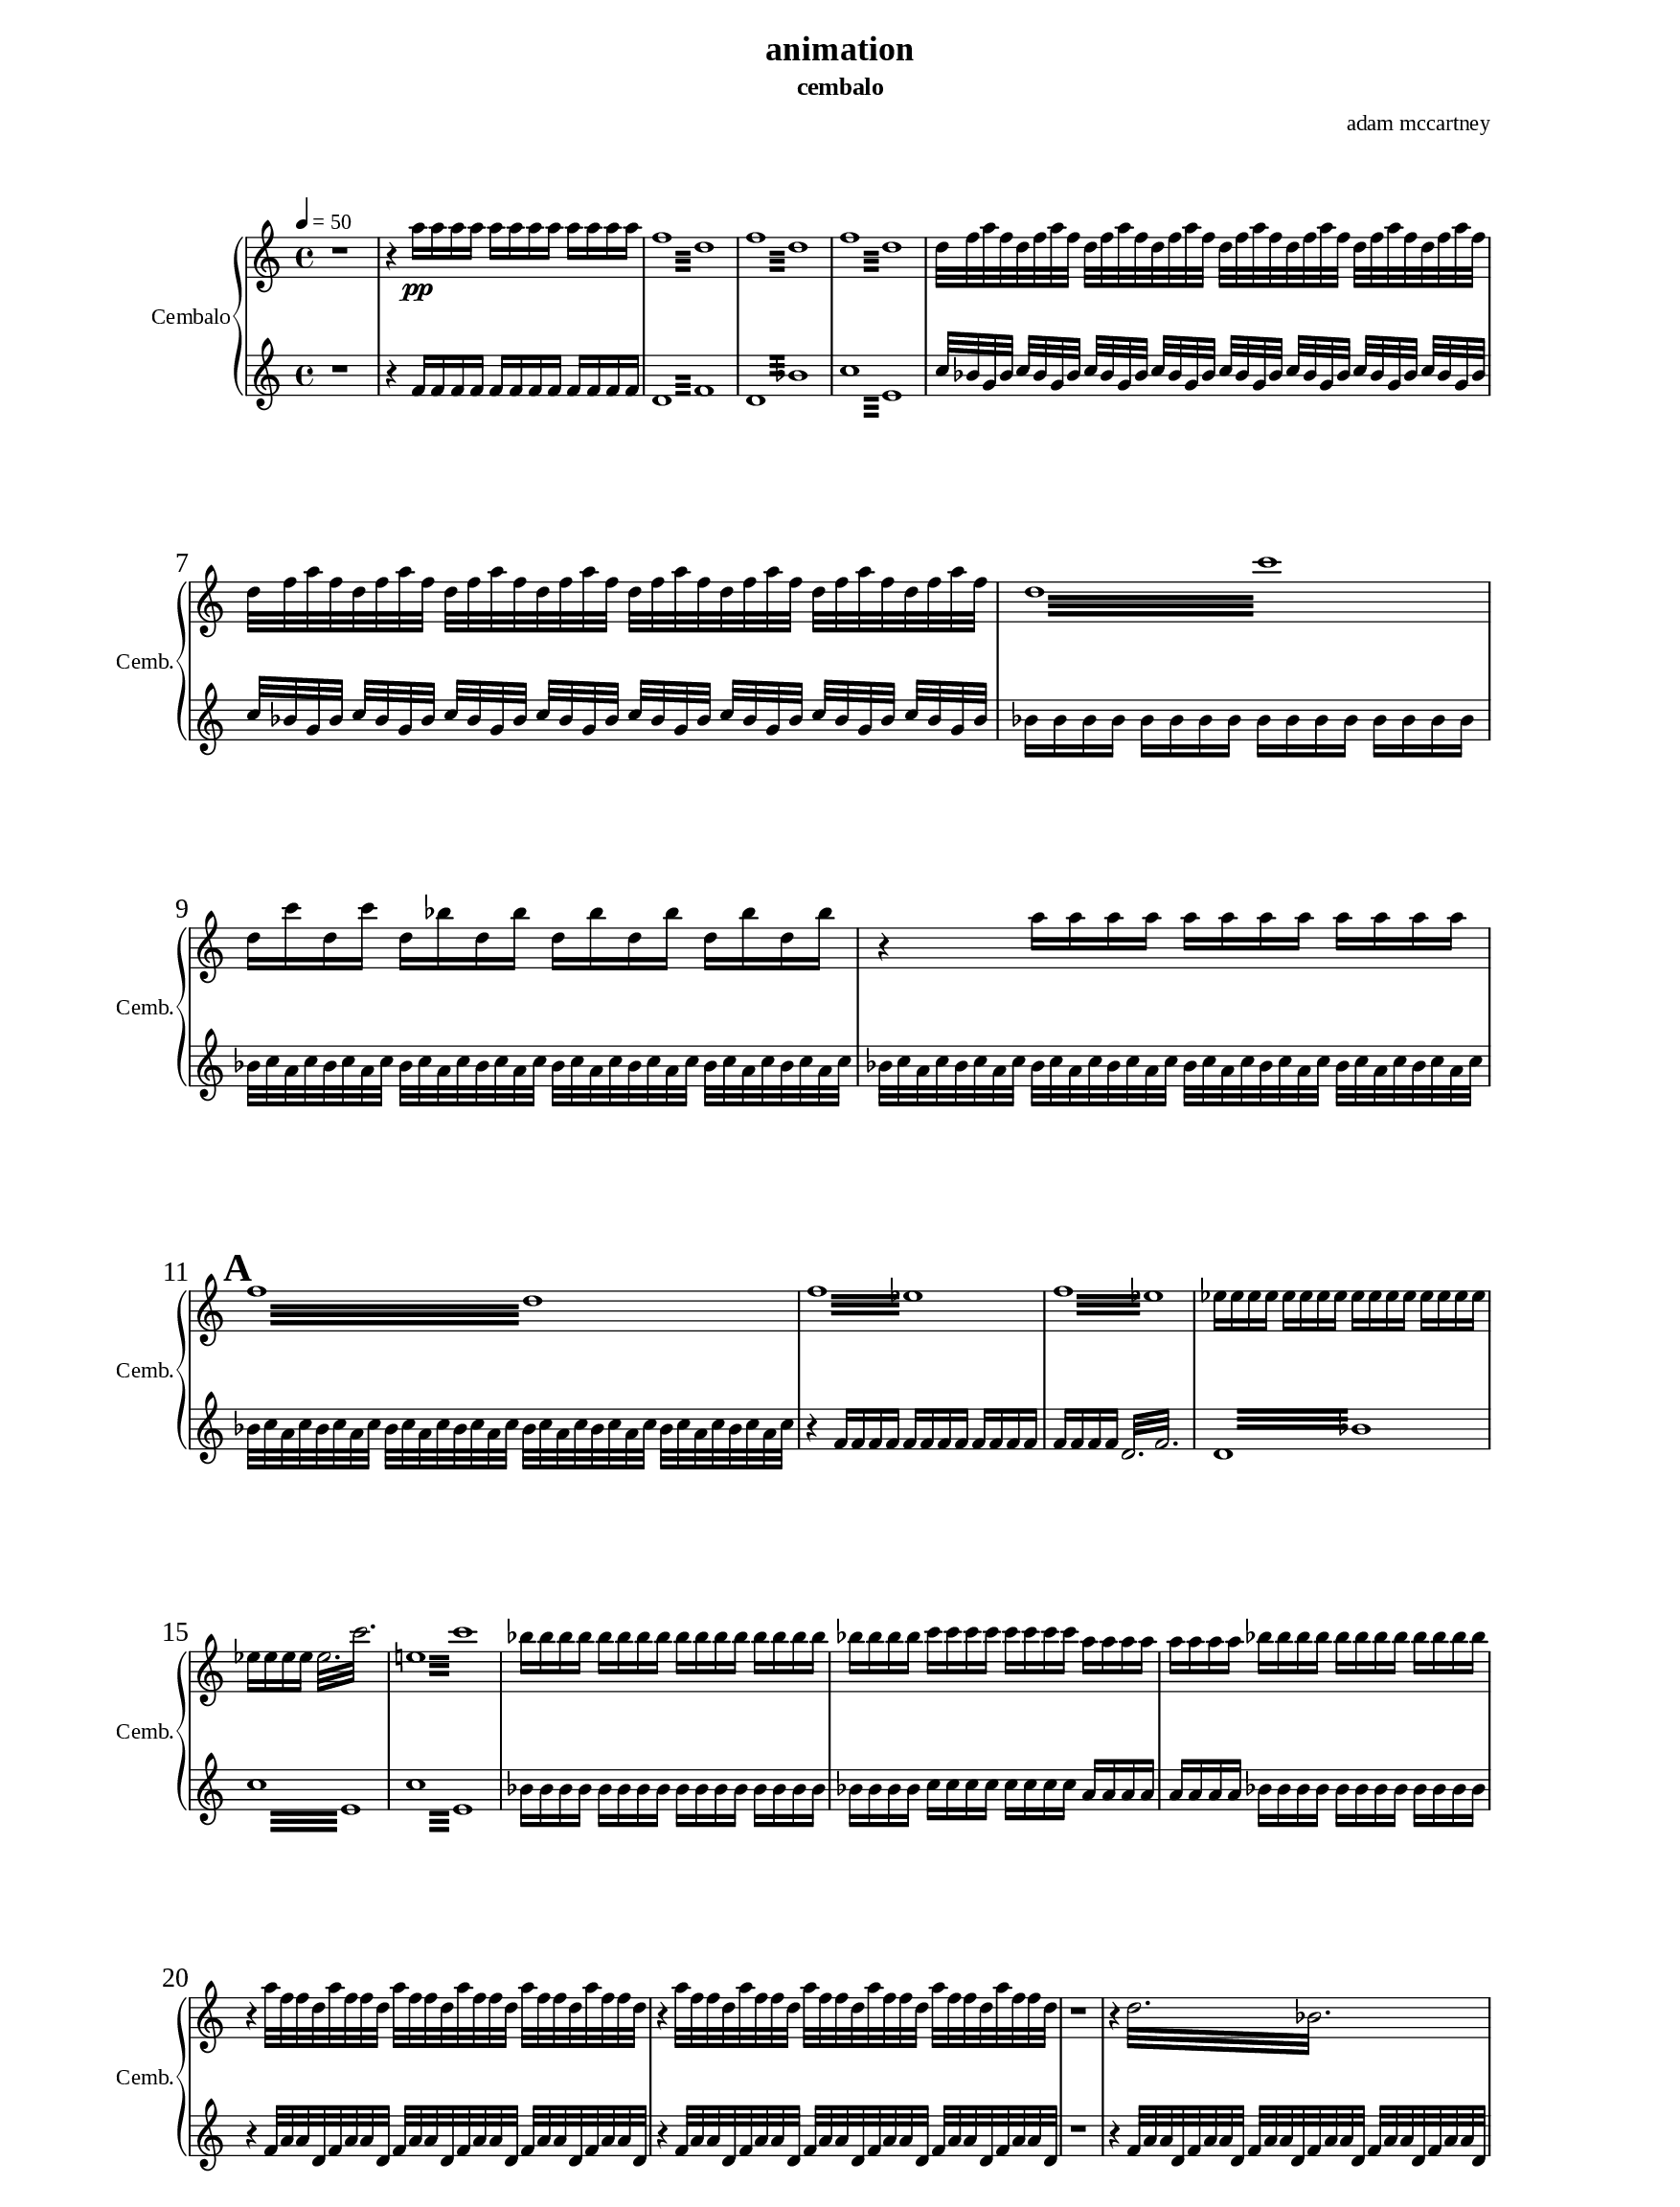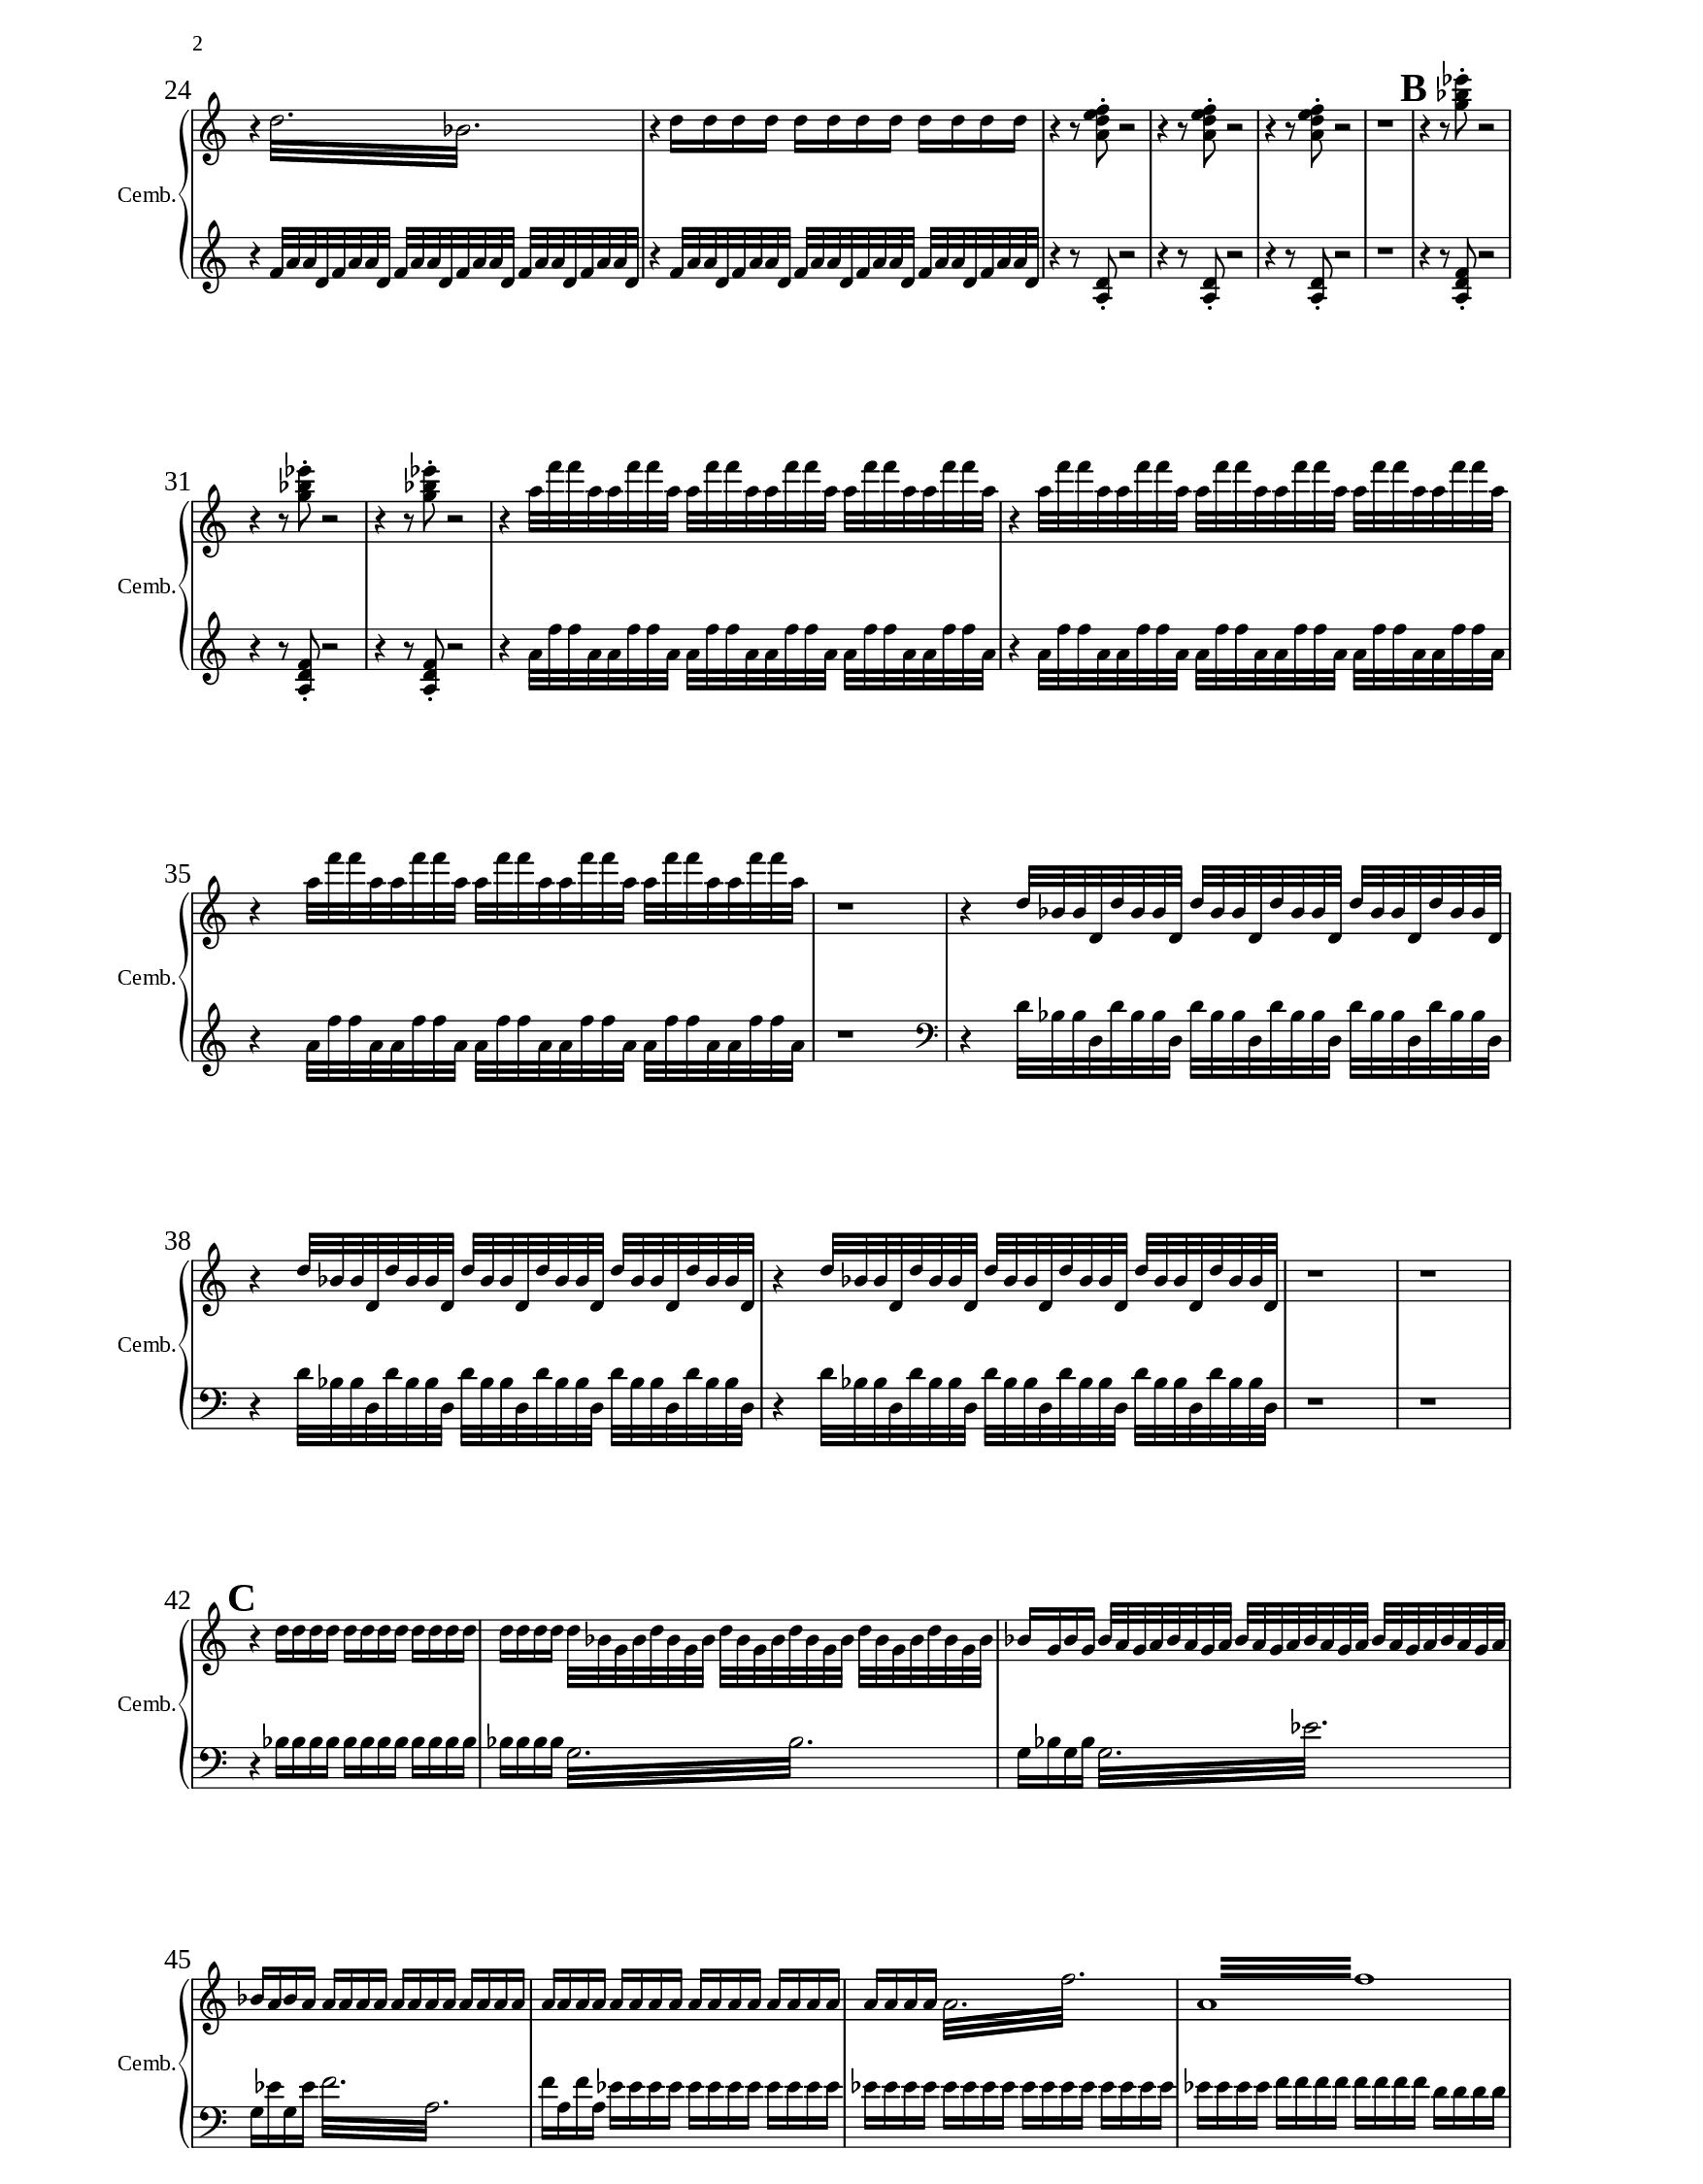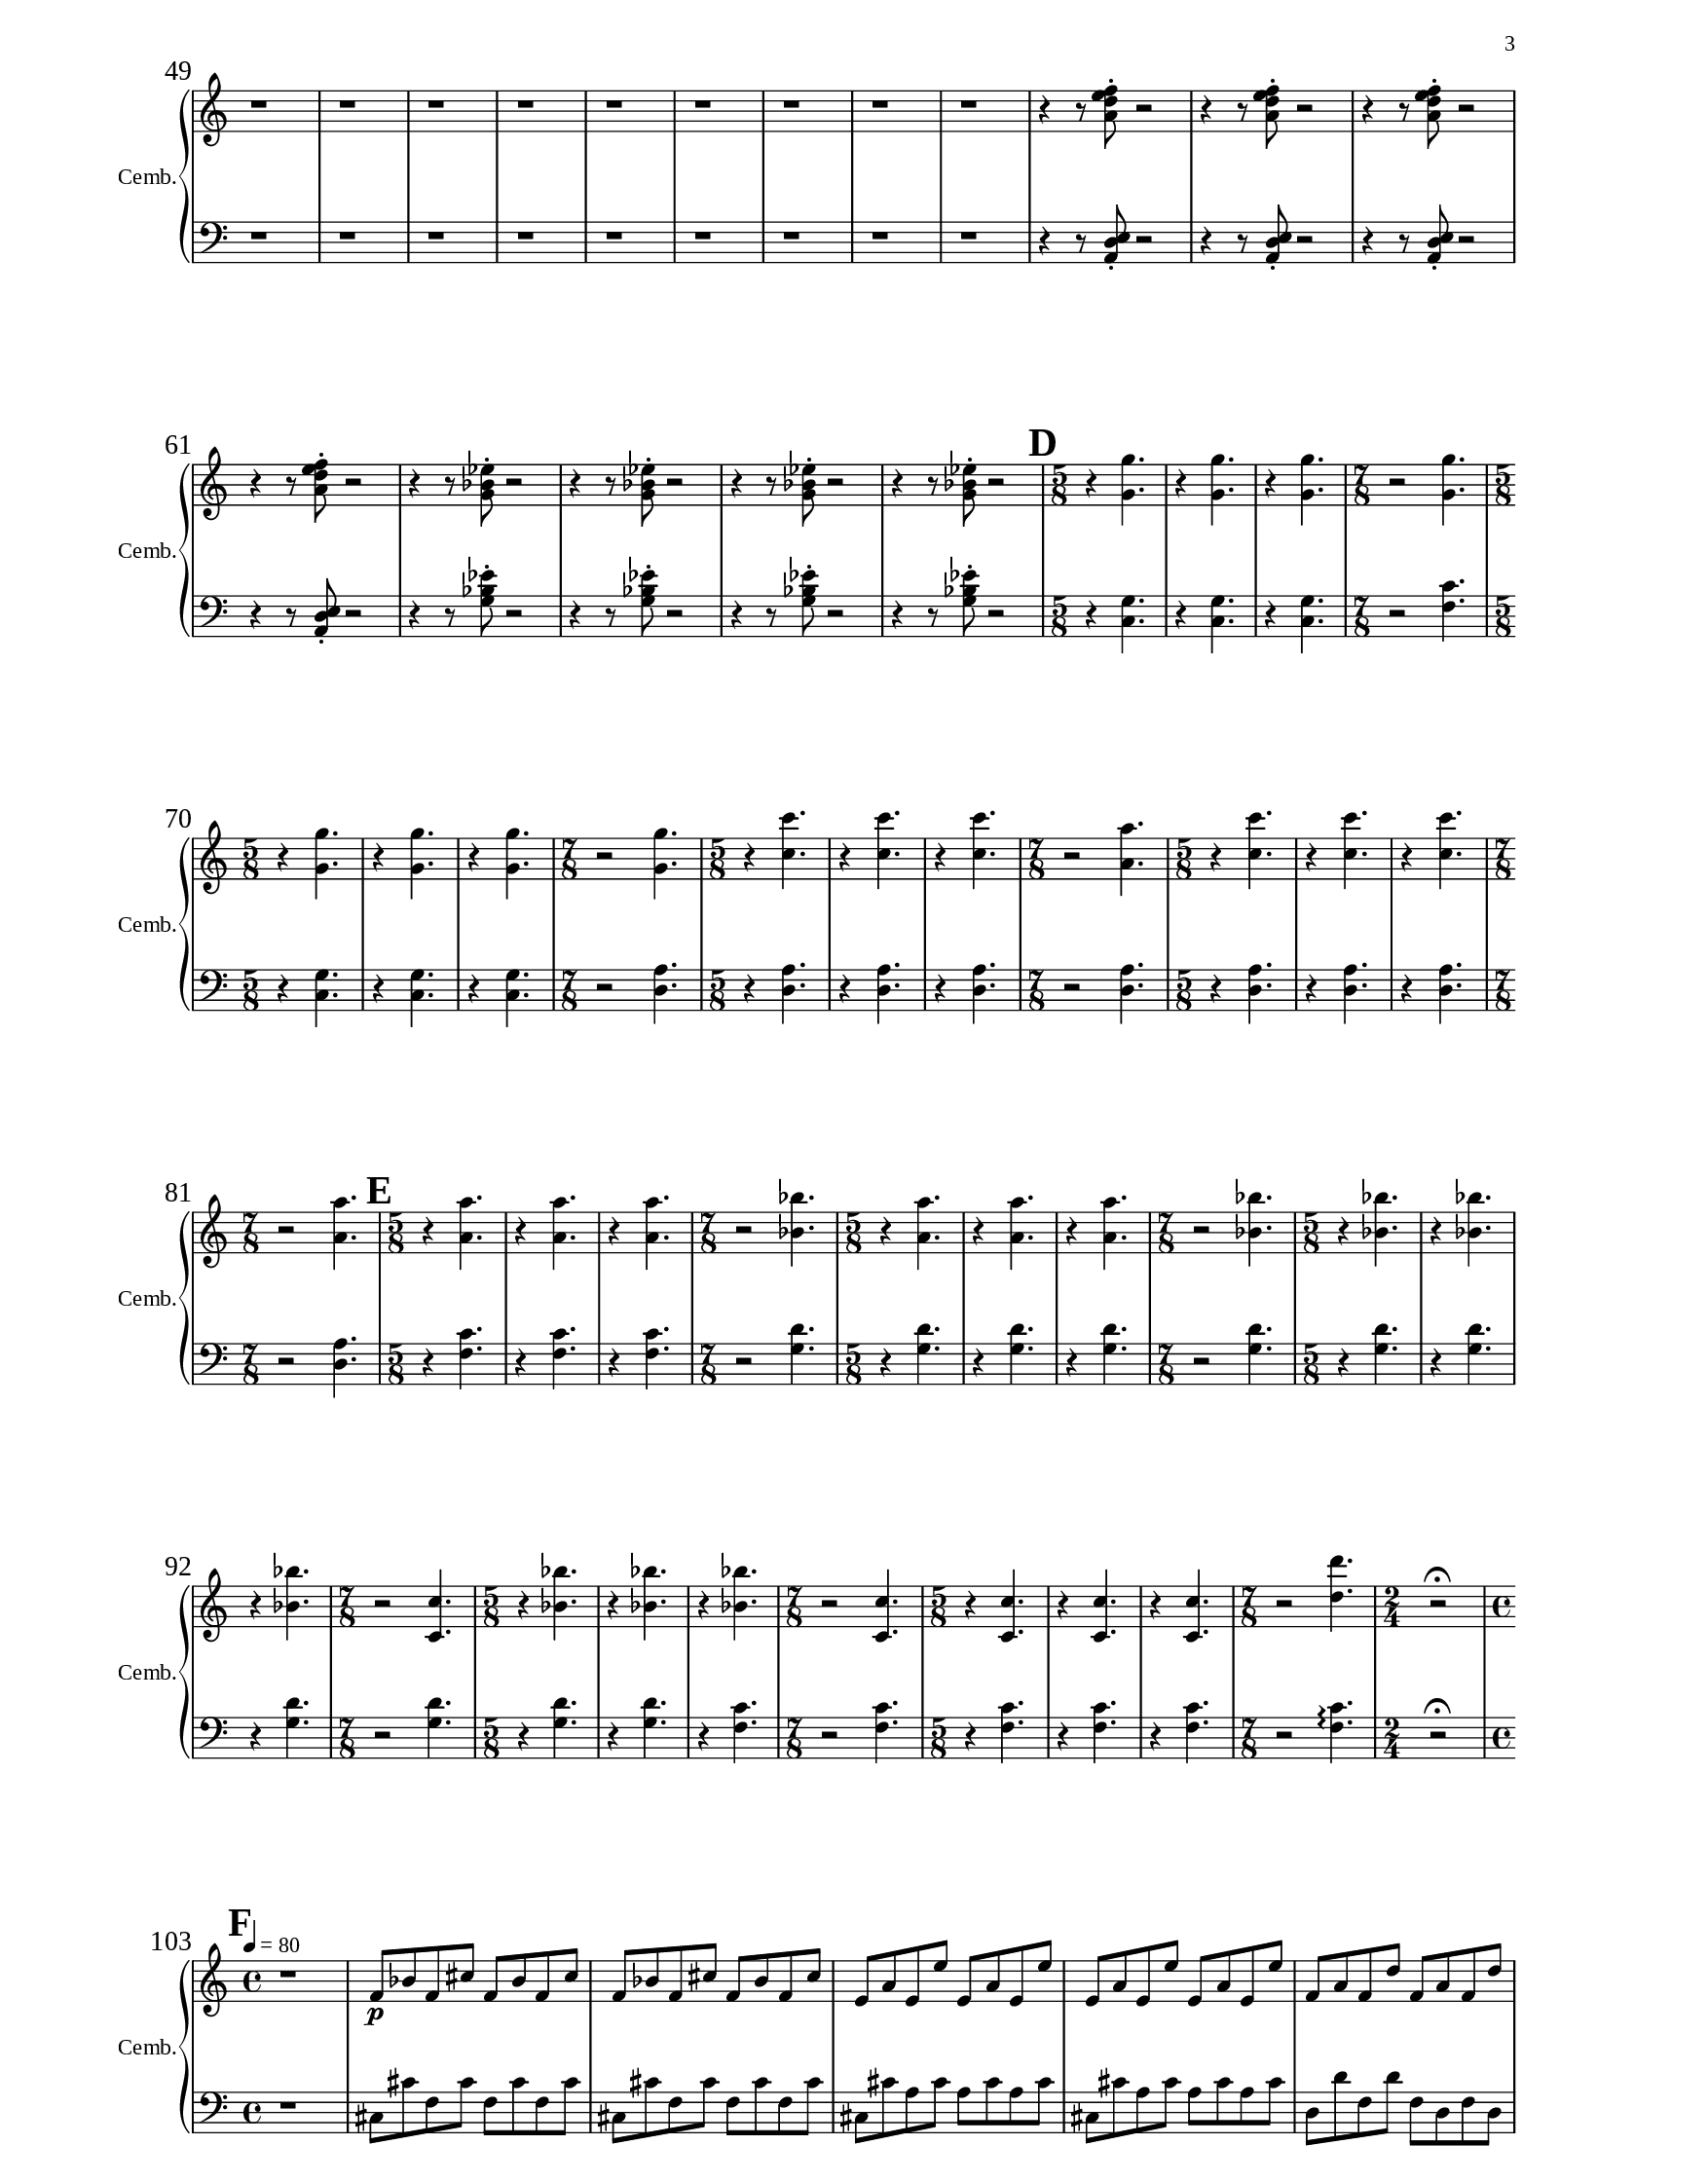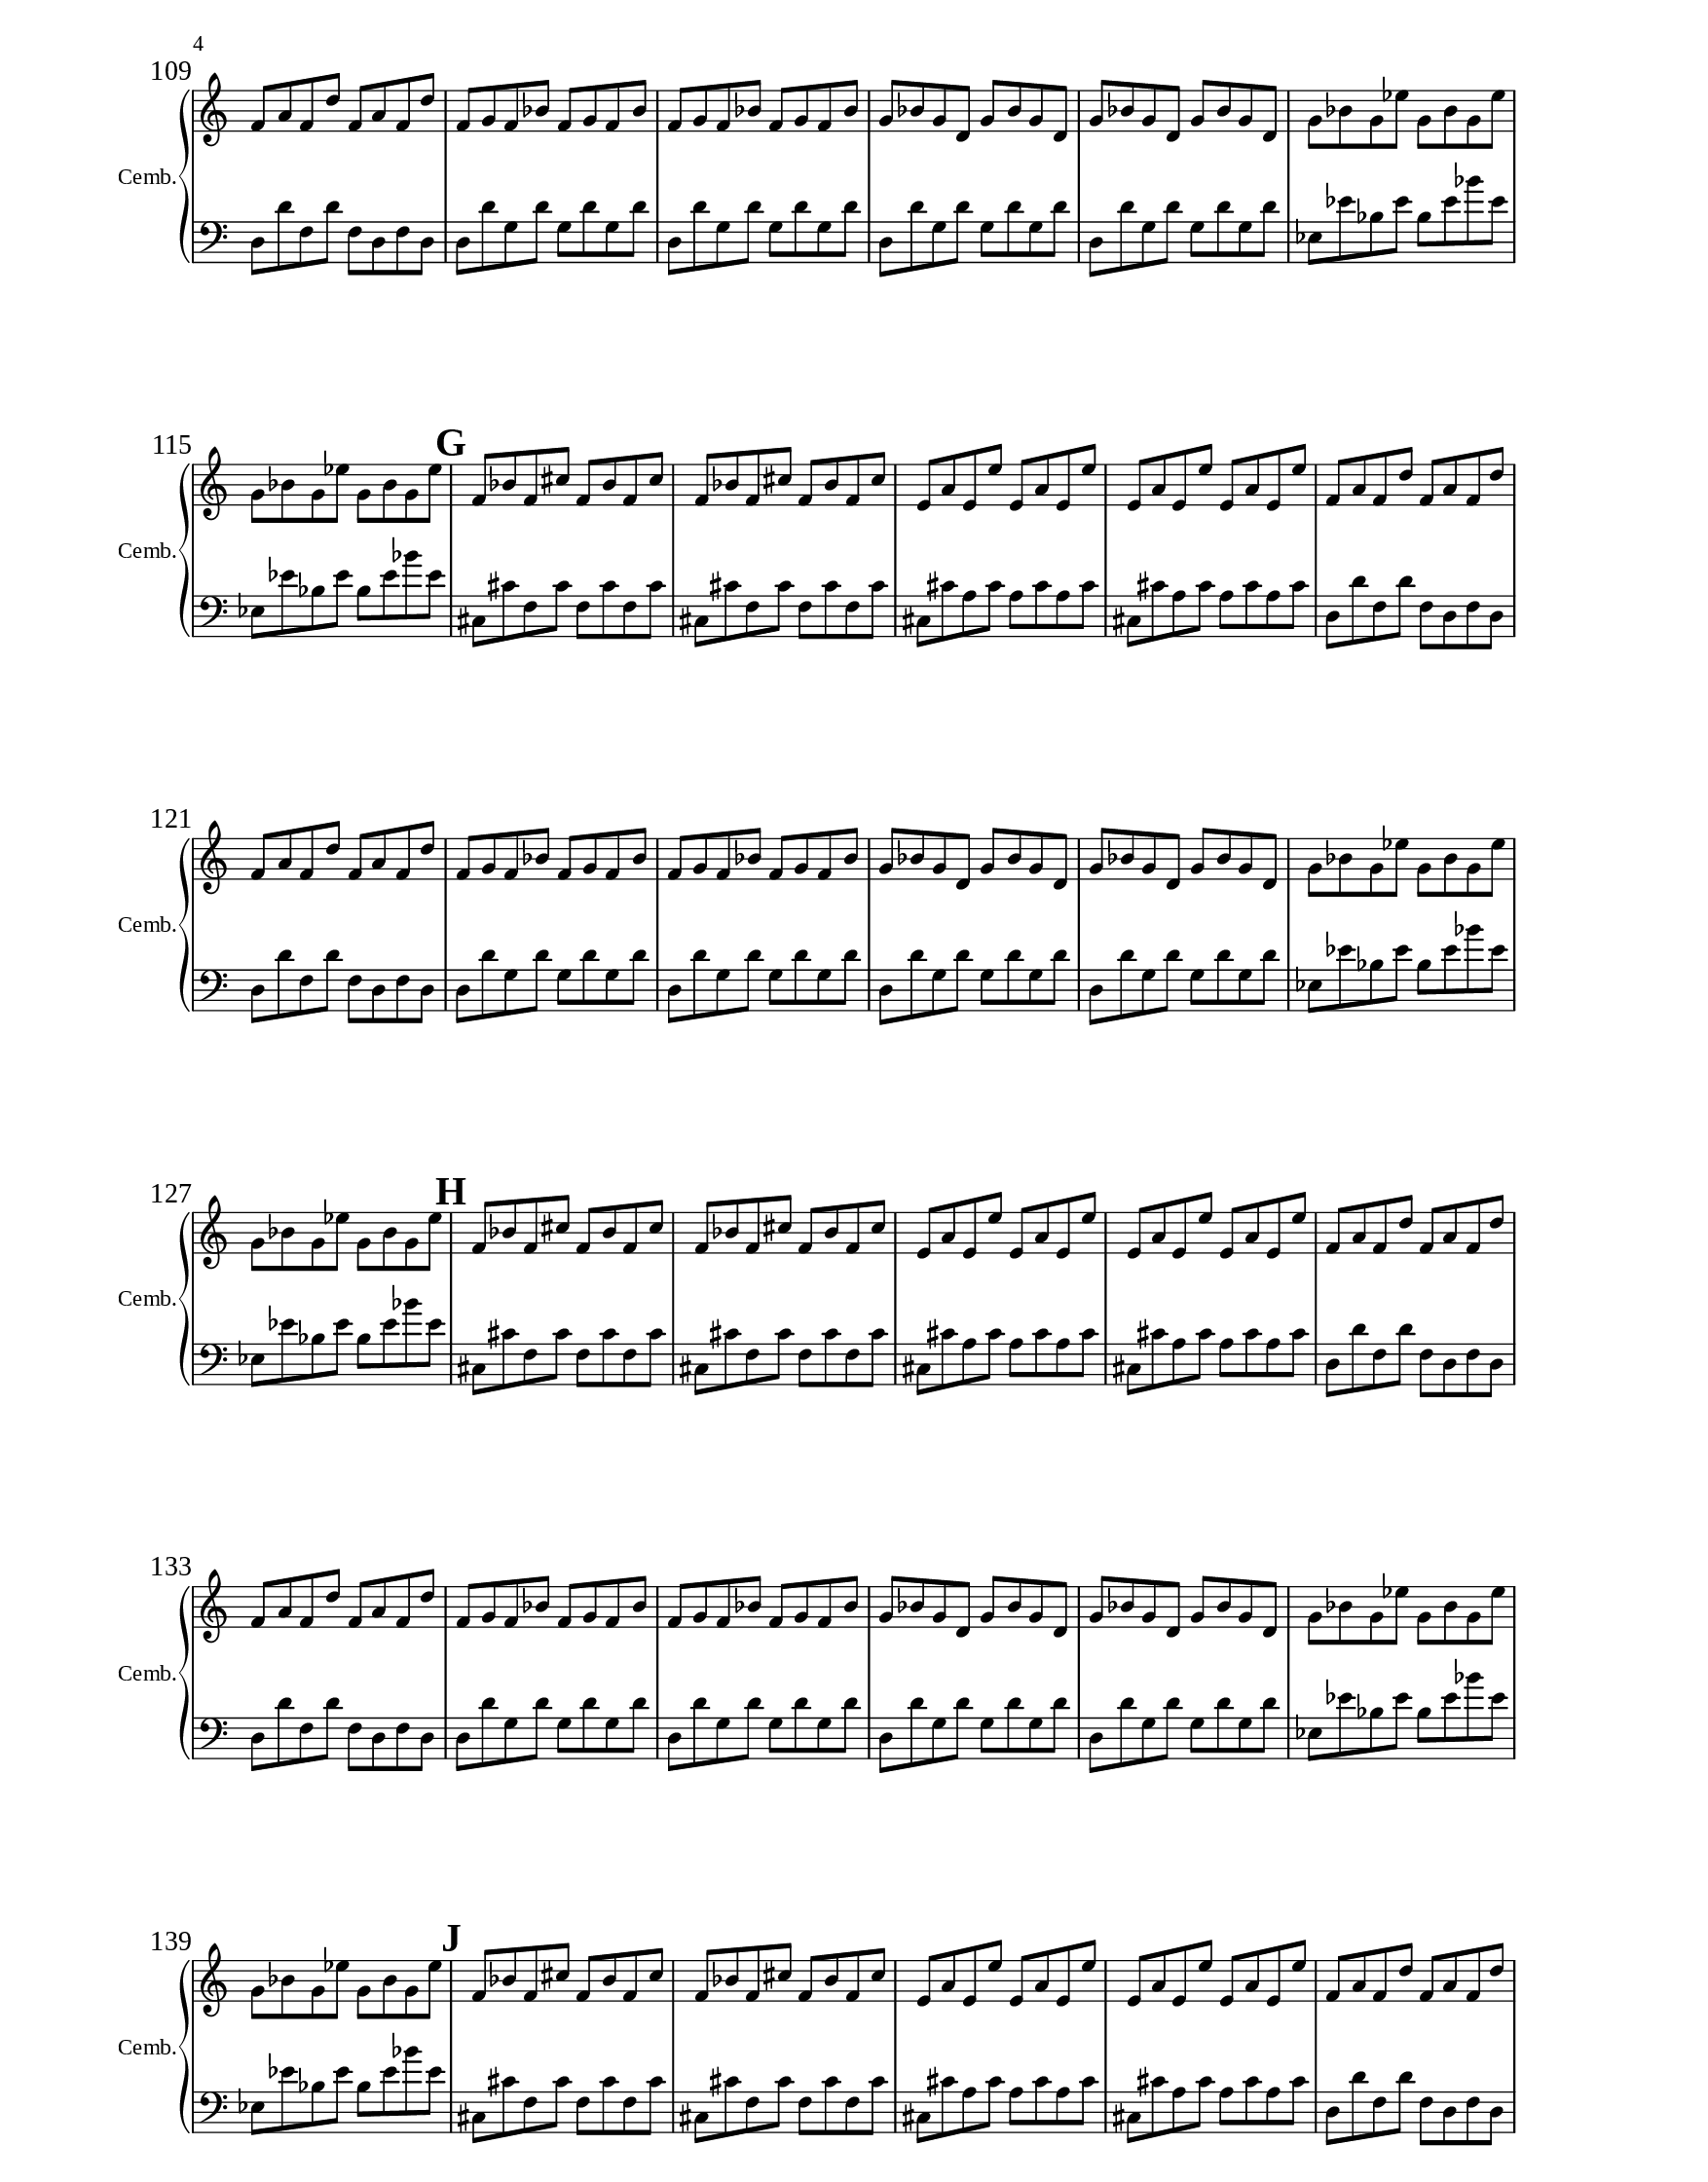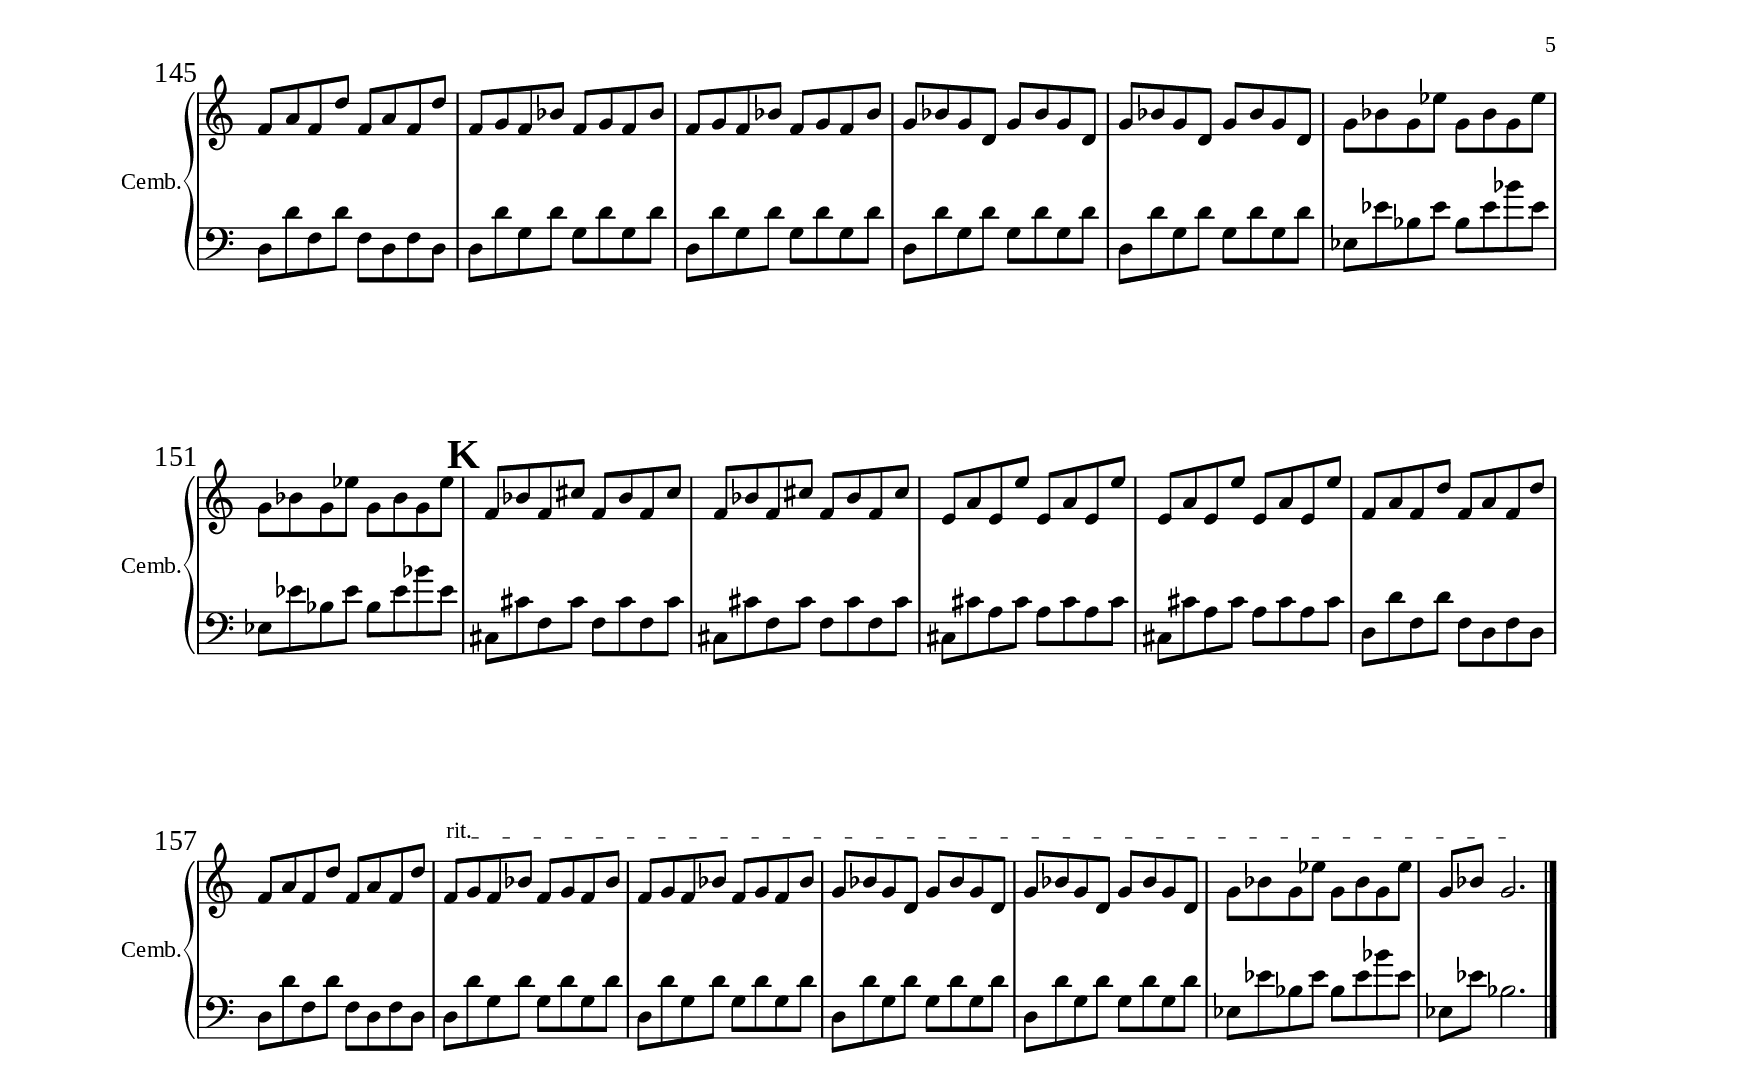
\version "2.18.2"

%\include "ra_songOne_mezzoSopran.ly"

\version "2.18.2"

% Macros %%%%%%%%%%%%%%%%%%%%%%%%%%%%%%%%%%%%%%%%%%%%%%%%%%%%

staffUpper = {\change Staff = upper \stemDown}
staffLower = {\change Staff = lower \stemNeutral}
startRepeat = {\set Score.repeatCommands = #'(start-repeat)}
endRepeat = {\set Score.repeatCommands = #'(end-repeat)}
beamAccel = { \override Beam.grow-direction = #RIGHT }
beamDeccel = { \override Beam.grow-direction = #LEFT }
beamNeutral = { \override Beam.grow-direction = #f }

startRit = { \override TextSpanner.bound-details.left.text =
             \markup { \upright "rit." } }

%%%%%%%%%%%%%%%%%%%%%%%%%%%%%%%%%%%%%%%%%%%%%%%%%%%%%%%%%%

animation_cembalo_right = {
  {
    
    %% Ostinato
    \time 4/4
    \tempo 4 = 50
    r1 \bar "|"

    r4 a''16[\pp a'' a'' a''] a''16[ a'' a'' a''] a''16[ a'' a'' a''] \bar "|"
    \repeat tremolo 16 { f''32 d'' } \bar "|"
    \repeat tremolo 16 { f''32 d'' } \bar "|"
    \repeat tremolo 16 { f''32 d'' } \bar "|"
    
    \repeat unfold 8 { d''32 f'' a'' f'' }  |
    \repeat unfold 8 { d''32 f'' a'' f'' }  |
    \repeat tremolo 16 { d''32 c''' } \bar "|"
    d''16[ c''' d'' c'''] d''16[ bes'' d'' bes''] d''16[ bes'' d'' bes''] d''16[ bes'' d'' bes''] \bar "|"

    r4 a''16[ a'' a'' a''] a''16[ a'' a'' a''] a''16[ a'' a'' a''] \bar "|"
    \mark #1
    \barNumberCheck #11
    \repeat tremolo 16 { f''32 d'' } \bar "|"
    \repeat tremolo 16 { f''32 es'' } \bar "|"
    \repeat tremolo 16 { f''32 es'' } |
    
    \barNumberCheck #14
    es''16[ es'' es'' es''] es''16[ es'' es'' es''] es''16[ es'' es'' es''] es''16[ es'' es'' es''] \bar "|"
    es''16[ es'' es'' es''] \repeat tremolo 12 { es''32 c''' } \bar "|"
    \repeat tremolo 16 { e''32 c''' } \bar "|"
    bes''16[ bes'' bes'' bes''] bes''16[ bes'' bes'' bes''] bes''16[ bes'' bes'' bes''] bes''16[ bes'' bes'' bes''] |
    \barNumberCheck #18
    bes''16[ bes'' bes'' bes''] c'''16[ c''' c''' c'''] c'''16[ c''' c''' c'''] a''16[ a'' a'' a''] \bar "|"
    a''16[ a'' a'' a''] bes''16[ bes'' bes'' bes''] bes''16[ bes'' bes'' bes''] bes''16[ bes'' bes'' bes''] \bar "|"
    
    
    r4 \repeat unfold 6 {
      a''32 f'' f'' d''
    } |
    
    r4 \repeat unfold 6 {
      a''32 f'' f'' d''
    } |
    \barNumberCheck #22
    r1
    
    r4 \repeat tremolo 12 {
      d''32 bes'
    }
    
    r4 \repeat tremolo 12 {
      d''32 bes'
    }
    
    r4 d''16[ d'' d'' d''] d''16[ d'' d'' d''] d''16[ d'' d'' d''] \bar "|"
    r4 r8 <a' d'' e'' f''>8-. r2 |
    r4 r8 <a' d'' e'' f''>8-. r2 |
    r4 r8 <a' d'' e'' f''>8-. r2 |
    
    r1 | 
    
    \mark #2
    \barNumberCheck #30
    r4 r8 <g'' bes'' es'''>8-. r2 |  
    r4 r8 <g'' bes'' es'''>8-. r2 |  
    r4 r8 <g'' bes'' es'''>8-. r2 |  
    
    r4 \repeat unfold 6 {
      a''32 f''' f''' a''
    } |
    
    r4 \repeat unfold 6 {
      a''32 f''' f''' a''
    } |
    
    r4 \repeat unfold 6 {
      a''32 f''' f''' a''
    } |
    
    r1 
    
    r4 \repeat unfold 6 {
      d''32 bes' bes' d'
    } |
    
    r4 \repeat unfold 6 {
      d''32 bes' bes' d'
    } |
    
    r4 \repeat unfold 6 {
      d''32 bes' bes' d'
    } |
    
    r1 |
    r1 |
    
    \mark #3
    \barNumberCheck #42
    r4 d''16[ d'' d'' d''] d''16[ d'' d'' d''] d''16[ d'' d'' d''] \bar "|"
    d''16[ d'' d'' d''] \repeat unfold 6 { d''32 bes' g' bes' } |
    bes'16[ g' bes' g'] \repeat unfold 6 { bes'32 a' g' a' } |
    bes'16[ a' bes' a'] a'16[ a' a' a'] a'16[ a' a' a'] a'16[ a' a' a'] \bar "|"
    
    a'16[ a' a' a'] a'16[ a' a' a'] a'16[ a' a' a'] a'16[ a' a' a'] \bar "|"
    a'16[ a' a' a'] \repeat tremolo 12 { a'32 f'' } \bar "|"
    \repeat tremolo 16 { a'32 f'' } \bar "|"
    r1 |
    r1 |
    r1 |
    r1 |
    r1 |
    r1 |
    r1 |
    r1 |
    r1 |
    
    
    r4 r8 <a' d'' e'' f''>8-. r2 |
    r4 r8 <a' d'' e'' f''>8-. r2 |
    r4 r8 <a' d'' e'' f''>8-. r2 |
    r4 r8 <a' d'' e'' f''>8-. r2 |
    
    r4 r8 <g' bes' es''>8-. r2 | 
    r4 r8 <g' bes' es''>8-. r2 | 
    r4 r8 <g' bes' es''>8-. r2 | 
    r4 r8 <g' bes' es''>8-. r2 | 
    
    
    %% Section Three
    %% Mod Five third down
    \time 5/8 
    \mark #4
    r4 <g' g''>4. |
    r4 <g' g''>4. |
    r4 <g' g''>4. |
    \time 7/8
    r2 <g' g''>4. |
    
    \time 5/8
    r4 <g' g''>4. |
    r4 <g' g''>4. |
    r4 <g' g''>4. |
    \time 7/8
    r2 <g' g''>4. |
    
    \time 5/8
    r4 <c'' c'''>4. |
    r4 <c'' c'''>4. |
    r4 <c'' c'''>4. |
    \time 7/8
    r2 <a' a''>4. |
    
    \time 5/8
    r4 <c'' c'''>4. |
    r4 <c'' c'''>4. |
    r4 <c'' c'''>4. |
    \time 7/8
    r2 <a' a''>4. |
    
    \mark #5
    \time 5/8
    r4 <a' a''>4. |
    r4 <a' a''>4. |
    r4 <a' a''>4. |
    \time 7/8
    r2 <bes' bes''>4. |

    \time 5/8
    r4 <a' a''>4. |
    r4 <a' a''>4. |
    r4 <a' a''>4. |
    \time 7/8
    r2 <bes' bes''>4. |
    
    \time 5/8
    r4 <bes' bes''>4. |
    r4 <bes' bes''>4. |
    r4 <bes' bes''>4. |
    \time 7/8
    r2 <c' c''>4. |
    
    \time 5/8
    r4 <bes' bes''>4. |
    r4 <bes' bes''>4. |
    r4 <bes' bes''>4. |
    \time 7/8
    r2 <c' c''>4. |
    
    \time 5/8
    r4 <c' c''>4. |
    r4 <c' c''>4. |
    r4 <c' c''>4. |
    \time 7/8
    r2 <d'' d'''>4. |
    
    \time 2/4
    r2\fermata |

    \time 4/4 
    \tempo 4 = 80
    \mark #6
    
    \break
    r1 \bar"|"
    
    
    %repeat 1
    f'8[\p bes' f' cis''] f'8[ bes' f' cis''] \bar"|"
    f'8[ bes' f' cis''] f'8[ bes' f' cis''] \bar"|"
    e'8[ a' e' e''] e'8[ a' e' e''] \bar"|" 
    e'8[ a' e' e''] e'8[ a' e' e''] \bar"|" 
    f'8[ a' f' d''] f'8[ a' f' d''] \bar"|"
    f'8[ a' f' d''] f'8[ a' f' d''] \bar"|"
    f'8[ g' f' bes'] f'8[ g' f' bes'] \bar"|"
    f'8[ g' f' bes'] f'8[ g' f' bes'] \bar"|"
    g'8[ bes' g' d'] g'8[ bes' g' d'] \bar"|"
    g'8[ bes' g' d'] g'8[ bes' g' d'] \bar"|"
    g'8[ bes' g' es''] g'8[ bes' g' es''] \bar"|"
    g'8[ bes' g' es''] g'8[ bes' g' es''] \bar"|"
    
    %repeat 2
    \mark #7
    \barNumberCheck 116
    f'8[ bes' f' cis''] f'8[ bes' f' cis''] \bar"|"
    f'8[ bes' f' cis''] f'8[ bes' f' cis''] \bar"|"
    e'8[ a' e' e''] e'8[ a' e' e''] \bar"|" 
    e'8[ a' e' e''] e'8[ a' e' e''] \bar"|" 
    f'8[ a' f' d''] f'8[ a' f' d''] \bar"|"
    f'8[ a' f' d''] f'8[ a' f' d''] \bar"|"
    f'8[ g' f' bes'] f'8[ g' f' bes'] \bar"|"
    f'8[ g' f' bes'] f'8[ g' f' bes'] \bar"|"
    g'8[ bes' g' d'] g'8[ bes' g' d'] \bar"|"
    g'8[ bes' g' d'] g'8[ bes' g' d'] \bar"|"
    g'8[ bes' g' es''] g'8[ bes' g' es''] \bar"|"
    g'8[ bes' g' es''] g'8[ bes' g' es''] \bar"|"
    
    %repeat 3
    \mark #8
    f'8[ bes' f' cis''] f'8[ bes' f' cis''] \bar"|"
    f'8[ bes' f' cis''] f'8[ bes' f' cis''] \bar"|"
    e'8[ a' e' e''] e'8[ a' e' e''] \bar"|" 
    e'8[ a' e' e''] e'8[ a' e' e''] \bar"|" 
    f'8[ a' f' d''] f'8[ a' f' d''] \bar"|"
    f'8[ a' f' d''] f'8[ a' f' d''] \bar"|"
    f'8[ g' f' bes'] f'8[ g' f' bes'] \bar"|"
    f'8[ g' f' bes'] f'8[ g' f' bes'] \bar"|"
    g'8[ bes' g' d'] g'8[ bes' g' d'] \bar"|"
    g'8[ bes' g' d'] g'8[ bes' g' d'] \bar"|"
    g'8[ bes' g' es''] g'8[ bes' g' es''] \bar"|"
    g'8[ bes' g' es''] g'8[ bes' g' es''] \bar"|"
    
    
    %repeat 4
    \mark #9
    f'8[ bes' f' cis''] f'8[ bes' f' cis''] \bar"|"
    f'8[ bes' f' cis''] f'8[ bes' f' cis''] \bar"|"
    e'8[ a' e' e''] e'8[ a' e' e''] \bar"|" 
    e'8[ a' e' e''] e'8[ a' e' e''] \bar"|" 
    f'8[ a' f' d''] f'8[ a' f' d''] \bar"|"
    f'8[ a' f' d''] f'8[ a' f' d''] \bar"|"
    f'8[ g' f' bes'] f'8[ g' f' bes'] \bar"|"
    f'8[ g' f' bes'] f'8[ g' f' bes'] \bar"|"
    g'8[ bes' g' d'] g'8[ bes' g' d'] \bar"|"
    g'8[ bes' g' d'] g'8[ bes' g' d'] \bar"|"
    g'8[ bes' g' es''] g'8[ bes' g' es''] \bar"|"
    g'8[ bes' g' es''] g'8[ bes' g' es''] \bar"|"
    
    %repeat 5
    \mark #10
    \barNumberCheck #152
    f'8[ bes' f' cis''] f'8[ bes' f' cis''] \bar"|"
    f'8[ bes' f' cis''] f'8[ bes' f' cis''] \bar"|"
    e'8[ a' e' e''] e'8[ a' e' e''] \bar"|" 
    e'8[ a' e' e''] e'8[ a' e' e''] \bar"|" 
    f'8[ a' f' d''] f'8[ a' f' d''] \bar"|"
    f'8[ a' f' d''] f'8[ a' f' d''] \bar"|"
    \startRit
    f'8[\startTextSpan g' f' bes'] f'8[ g' f' bes'] \bar"|"
    f'8[ g' f' bes'] f'8[ g' f' bes'] \bar"|"
    g'8[ bes' g' d'] g'8[ bes' g' d'] \bar"|"
    g'8[ bes' g' d'] g'8[ bes' g' d'] \bar"|"
    g'8[ bes' g' es''] g'8[ bes' g' es''] \bar"|"
    g'8[ bes'] g'2.\stopTextSpan \bar"|"
    
    %}
    
	\bar "|."
  }
}

animation_cembalo_left = {
  {
    
    %% Ostinato
    \time 4/4
    \tempo 4 = 50
    r1 \bar "|"
    
    
    r4 f'16[ f' f' f'] f'16[ f' f' f'] f'16[ f' f' f'] \bar "|" 
    \repeat tremolo 16 { d'32 f' } \bar "|"
    \repeat tremolo 16 { d'32 bes' } \bar "|"
    \repeat tremolo 16 { c''32 e' } \bar "|"
    
    
    \repeat unfold 8 { c''32[ bes' g' bes'] } | 
    
    \repeat unfold 8 { c''32[ bes' g' bes'] } | 
    bes'16[ bes' bes' bes'] bes'16[ bes' bes' bes'] bes'16[ bes' bes' bes'] bes'16[ bes' bes' bes'] \bar "|"
    \repeat unfold 8 { bes'32 c'' a' c'' } |
     \repeat unfold 8 { bes'32 c'' a' c'' } |
      \repeat unfold 8 { bes'32 c'' a' c'' } |

    
    r4 f'16[ f' f' f'] f'16[ f' f' f'] f'16[ f' f' f'] \bar "|" 
    f'16[ f' f' f'] \repeat tremolo 12 { d'32 f' } \bar "|"
    \repeat tremolo 16 { d'32 bes' } \bar "|"
    \repeat tremolo 16 { c''32 e' } |
    
    
    \repeat tremolo 16 { c''32 e' } |
    bes'16[ bes' bes' bes'] bes'16[ bes' bes' bes'] bes'16[ bes' bes' bes'] bes'16[ bes' bes' bes'] |
    \barNumberCheck #18
    bes'16[ bes' bes' bes'] c''16[ c'' c'' c''] c''16[ c'' c'' c''] a'16[ a' a' a'] \bar "|"
    a'16[ a' a' a'] bes'16[ bes' bes' bes'] bes'16[ bes' bes' bes'] bes'16[ bes' bes' bes'] \bar "|"
    
    r4 \repeat unfold 6 {
      f'32 a' a' d'
    }
    
    r4 \repeat unfold 6 {
      f'32 a' a' d'
    }
    
    r1
    \barNumberCheck #23
    r4 \repeat unfold 6 {
      f'32 a' a' d'
    }
    
    r4 \repeat unfold 6 {
      f'32 a' a' d'
    }
    
    r4 \repeat unfold 6 {
      f'32 a' a' d'
    }
    
    r4 r8 <a d'>8-. r2 |
    r4 r8 <a d'>8-. r2 |
    r4 r8 <a d'>8-. r2 |
    
    r1 | 
    r4 r8 <a d' f'>8-. r2 |
    r4 r8 <a d' f'>8-. r2 | 
    r4 r8 <a d' f'>8-. r2 | 
    
    r4 \repeat unfold 6 {
      a'32 f'' f'' a'
    }
    
    r4 \repeat unfold 6 {
      a'32 f'' f'' a'
    }
    
    r4 \repeat unfold 6 {
      a'32 f'' f'' a'
    }
    
    r1 
    
    \clef "bass"
    r4 \repeat unfold 6 {
      d'32 bes bes d
    } |
    
    r4 \repeat unfold 6 {
      d'32 bes bes d
    } |
    
    
    r4 \repeat unfold 6 {
      d'32 bes bes d
    } |
    
    r1 |
    r1 |
    
    \mark #3
    \barNumberCheck #42
    r4 bes16[ bes bes bes] bes16[ bes bes bes] bes16[ bes bes bes] \bar "|" 
    bes16[ bes bes bes] \repeat tremolo 12 { g32 bes } \bar "|"
    g16[ bes g bes] \repeat tremolo 12 { g32 es' } \bar "|"
    g16[ es' g es'] \repeat tremolo 12 { f'32 a } \bar "|"
    
    
    f'16[ a f' a] es'16[ es' es' es'] es'16[ es' es' es'] es'16[ es' es' es'] \bar "|"
    es'16[ es' es' es'] es'16[ es' es' es'] es'16[ es' es' es'] es'16[ es' es' es'] \bar "|"
    es'16[ es' es' es'] f'16[ f' f' f'] f'16[ f' f' f'] d'16[ d' d' d'] \bar "|"
    r1 |
    
    r1 |
    r1 |
    r1 |
    r1 |
    r1 |
    r1 |
    r1 |
    r1 |
    
    
    r4 r8 <a, d e>8-. r2 |
    r4 r8 <a, d e>8-. r2 |
    r4 r8 <a, d e>8-. r2 |
    r4 r8 <a, d e>8-. r2 |
    
    r4 r8 <g bes es'>8-. r2 |
    r4 r8 <g bes es'>8-. r2 |
    r4 r8 <g bes es'>8-. r2 |
    r4 r8 <g bes es'>8-. r2 |
    
   
    %% Section Three
    %% Mod Five third down
  
    \time 5/8 
    r4 <c g>4. |
    r4 <c g>4. |
    r4 <c g>4. |
    \time 7/8
    r2 <f c'>4. |
    
    \time 5/8
    r4 <c g>4. |
    r4 <c g>4. |
    r4 <c g>4. |
    \time 7/8
    r2 <d a>4. |
    
    \time 5/8
    r4 <d a>4. |
    r4 <d a>4. |
    r4 <d a>4. |
    \time 7/8
    r2 <d a>4. |
    
    \time 5/8
    r4 <d a>4. |
    r4 <d a>4. |
    r4 <d a>4. |
    \time 7/8
    r2 <d a>4. |
    
    \time 5/8
    r4 <f c'>4. |
    r4 <f c'>4. |
    r4 <f c'>4. |
    \time 7/8
    r2 <g d'>4. |

    \time 5/8
    r4 <g d'>4. |
    r4 <g d'>4. |
    r4 <g d'>4. |
    \time 7/8
    r2 <g d'>4. |
    
    \time 5/8
    r4 <g d'>4. |
    r4 <g d'>4. |
    r4 <g d'>4. |
    \time 7/8
    r2 <g d'>4. |
    
    \time 5/8
    r4 <g d'>4. |
    r4 <g d'>4. |
    r4 <f c'>4. |
    \time 7/8
    r2 <f c'>4. |
    
    \time 5/8
    r4 <f c'>4. |
    r4 <f c'>4. |
    r4 <f c'>4. |
    \time 7/8
    r2 <f c'>4.\arpeggio |
    
    \time 2/4
    r2\fermata |
    


    %% Section Four
    \time 4/4
    \tempo 4 = 80
    r1 \bar"|"
   
    
    cis8[ cis' f cis'] f[ cis' f cis'] \bar"|"
    cis8[ cis' f cis'] f[ cis' f cis'] \bar"|"
    cis8[ cis' a cis'] a[ cis' a cis'] \bar"|"
    cis8[ cis' a cis'] a[ cis' a cis'] \bar"|"
    d8[ d' f d'] f[ d f d] \bar"|"
    d8[ d' f d'] f[ d f d] \bar"|"
    d8[ d' g d'] g[ d' g d'] \bar"|"
    d8[ d' g d'] g[ d' g d'] \bar"|"
    d8[ d' g d'] g[ d' g d'] \bar"|"
    d8[ d' g d'] g[ d' g d'] \bar"|"
    es8[ es' bes es'] bes[ es' bes' es'] \bar"|"
    es8[ es' bes es'] bes[ es' bes' es'] \bar"|"
    
    %%repeat 2
    cis8[ cis' f cis'] f[ cis' f cis'] \bar"|"
    cis8[ cis' f cis'] f[ cis' f cis'] \bar"|"
    cis8[ cis' a cis'] a[ cis' a cis'] \bar"|"
    cis8[ cis' a cis'] a[ cis' a cis'] \bar"|"
    d8[ d' f d'] f[ d f d] \bar"|"
    d8[ d' f d'] f[ d f d] \bar"|"
    d8[ d' g d'] g[ d' g d'] \bar"|"
    d8[ d' g d'] g[ d' g d'] \bar"|"
    d8[ d' g d'] g[ d' g d'] \bar"|"
    d8[ d' g d'] g[ d' g d'] \bar"|"
    es8[ es' bes es'] bes[ es' bes' es'] \bar"|"
    es8[ es' bes es'] bes[ es' bes' es'] \bar"|"
    
    %%repeat 3
    cis8[ cis' f cis'] f[ cis' f cis'] \bar"|"
    cis8[ cis' f cis'] f[ cis' f cis'] \bar"|"
    cis8[ cis' a cis'] a[ cis' a cis'] \bar"|"
    cis8[ cis' a cis'] a[ cis' a cis'] \bar"|"
    d8[ d' f d'] f[ d f d] \bar"|"
    d8[ d' f d'] f[ d f d] \bar"|"
    d8[ d' g d'] g[ d' g d'] \bar"|"
    d8[ d' g d'] g[ d' g d'] \bar"|"
    d8[ d' g d'] g[ d' g d'] \bar"|"
    d8[ d' g d'] g[ d' g d'] \bar"|"
    es8[ es' bes es'] bes[ es' bes' es'] \bar"|"
    es8[ es' bes es'] bes[ es' bes' es'] \bar"|"
    
    %%repeat 4
    cis8[ cis' f cis'] f[ cis' f cis'] \bar"|"
    cis8[ cis' f cis'] f[ cis' f cis'] \bar"|"
    cis8[ cis' a cis'] a[ cis' a cis'] \bar"|"
    cis8[ cis' a cis'] a[ cis' a cis'] \bar"|"
    d8[ d' f d'] f[ d f d] \bar"|"
    d8[ d' f d'] f[ d f d] \bar"|"
    d8[ d' g d'] g[ d' g d'] \bar"|"
    d8[ d' g d'] g[ d' g d'] \bar"|"
    d8[ d' g d'] g[ d' g d'] \bar"|"
    d8[ d' g d'] g[ d' g d'] \bar"|"
    es8[ es' bes es'] bes[ es' bes' es'] \bar"|"
    es8[ es' bes es'] bes[ es' bes' es'] \bar"|"
    
    %%repeat 5
    cis8[ cis' f cis'] f[ cis' f cis'] \bar"|"
    cis8[ cis' f cis'] f[ cis' f cis'] \bar"|"
    cis8[ cis' a cis'] a[ cis' a cis'] \bar"|"
    cis8[ cis' a cis'] a[ cis' a cis'] \bar"|"
    d8[ d' f d'] f[ d f d] \bar"|"
    d8[ d' f d'] f[ d f d] \bar"|"
    d8[ d' g d'] g[ d' g d'] \bar"|"
    d8[ d' g d'] g[ d' g d'] \bar"|"
    d8[ d' g d'] g[ d' g d'] \bar"|"
    d8[ d' g d'] g[ d' g d'] \bar"|"
    es8[ es' bes es'] bes[ es' bes' es'] \bar"|"
    es8[ es'] bes2. \bar"|"
    %}
	\bar "|."
  }
}


%\include "205_piano_2iv.ly"

instrument = ""
\book {
  
  \version "2.18.2"

\header {
  title = "animation"
  subtitle = "cembalo"
  dedication = ""
  composer = "adam mccartney"
  opus = ""
  date = ""
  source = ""
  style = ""

  instrument = \instrument

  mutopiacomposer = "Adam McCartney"
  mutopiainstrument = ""

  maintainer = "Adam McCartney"
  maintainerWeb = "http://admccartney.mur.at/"
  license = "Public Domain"
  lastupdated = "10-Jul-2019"

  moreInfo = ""
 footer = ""
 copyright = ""
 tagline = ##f
}

  \paper {
    #(set-paper-size "a3")
  line-width = 230\mm
  two-sided = ##t
  %inner-margin = 23\mm 
  %outer-margin = 25\mm 
  %ragged-right = ##f
  %ragged-last = ##f
  
  min-systems-per-page = #3
  max-systems-per-page = #6
  system-system-spacing.padding = #15  %fit staves closer together
  system-system-spacing.stretchability = #15  %how flexible the spacing is


 myStaffSize = #20
  #(define fonts
    (make-pango-font-tree "Times New Roman"
                          "Nimbus Sans"
                          "Luxi Mono"
                          
                           (/ myStaffSize 20))) 
  
  }


  %%%%% 1st Movement - Adagio
  
  \score {
<<
	  
	  \new PianoStaff = "cembalo"
	 \with {
		instrumentName = #"Cembalo"
		shortInstrumentName = #"Cemb."
		midiInstrument = #"harpsichord"
	  }<<
          \context Staff = "upper" 
            \context Voice = animation_cembalo_right { \key c \major \accidentalStyle modern \animation_cembalo_right }
          \context Staff = "lower" 
            \context Voice = animation_cembalo_left  { \key c \major \accidentalStyle modern \animation_cembalo_left }
          >>
	 %} 
>>%Score
  
	  

	\header {piece = ""}
	
	
	\layout {
	  
	   indent = 1\cm
           % Increase the size of the bar number by 2
           \override Score.BarNumber.font-size = #2
        
           \set Score.markFormatter = #format-mark-box-alphabet
           \override Score.RehearsalMark.font-size = #5 
           \set Staff.defaultBarType = "|" 
           
           \context {
                     \Score
                     
                     
                    }
  
           \context {
                     \Staff
      
                    % \RemoveEmptyStaves

                    }
           
                    
           %{\context {
                     \Voice
                     % Permit line breaks within tuplets
                     \remove "Forbid_line_break_engraver"
                     % Allow beams to be broken at line breaks
                     \override Beam.breakable = ##t
                     %% Allows to line break in the 
                     \remove Forbid_line_break_engraver
                    }
             %} 
                
	        }
	        
	
	\midi {} 
                    }
  }
   
  
  